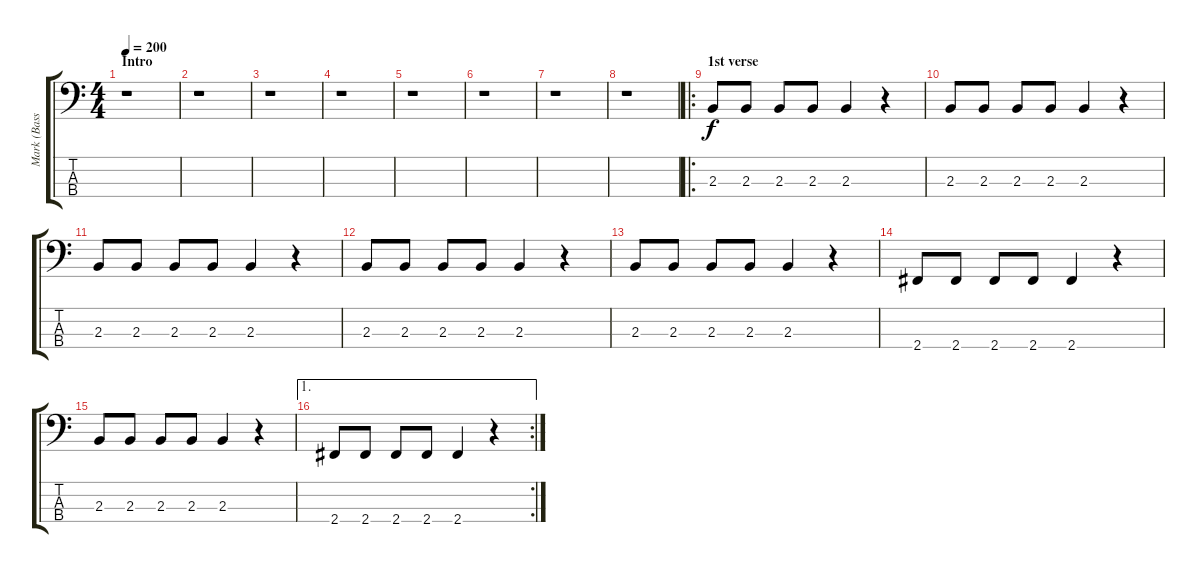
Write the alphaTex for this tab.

\track ("Mark (Bass)" "Mark (Bass") {instrument electricbasspick}
\staff {score tabs}
\tuning (G2 D2 A1 E1) {hide}
\ts (4 4)
\section ("" "Intro")
\tempo 200
\clef f4
\ks c
r.1{dy f instrument electricbasspick} |
r.1 |
r.1 |
r.1 |
r.1 |
r.1 |
r.1 |
r.1 |
\ro
\section ("" "1st verse")
2.3.8 2.3.8 2.3.8 2.3.8 2.3.4 r.4 |
2.3.8 2.3.8 2.3.8 2.3.8 2.3.4 r.4 |
2.3.8 2.3.8 2.3.8 2.3.8 2.3.4 r.4 |
2.3.8 2.3.8 2.3.8 2.3.8 2.3.4 r.4 |
2.3.8 2.3.8 2.3.8 2.3.8 2.3.4 r.4 |
2.4.8 2.4.8 2.4.8 2.4.8 2.4.4 r.4 |
2.3.8 2.3.8 2.3.8 2.3.8 2.3.4 r.4 |
\ae 1
\rc 2
2.4.8 2.4.8 2.4.8 2.4.8 2.4.4 r.4
